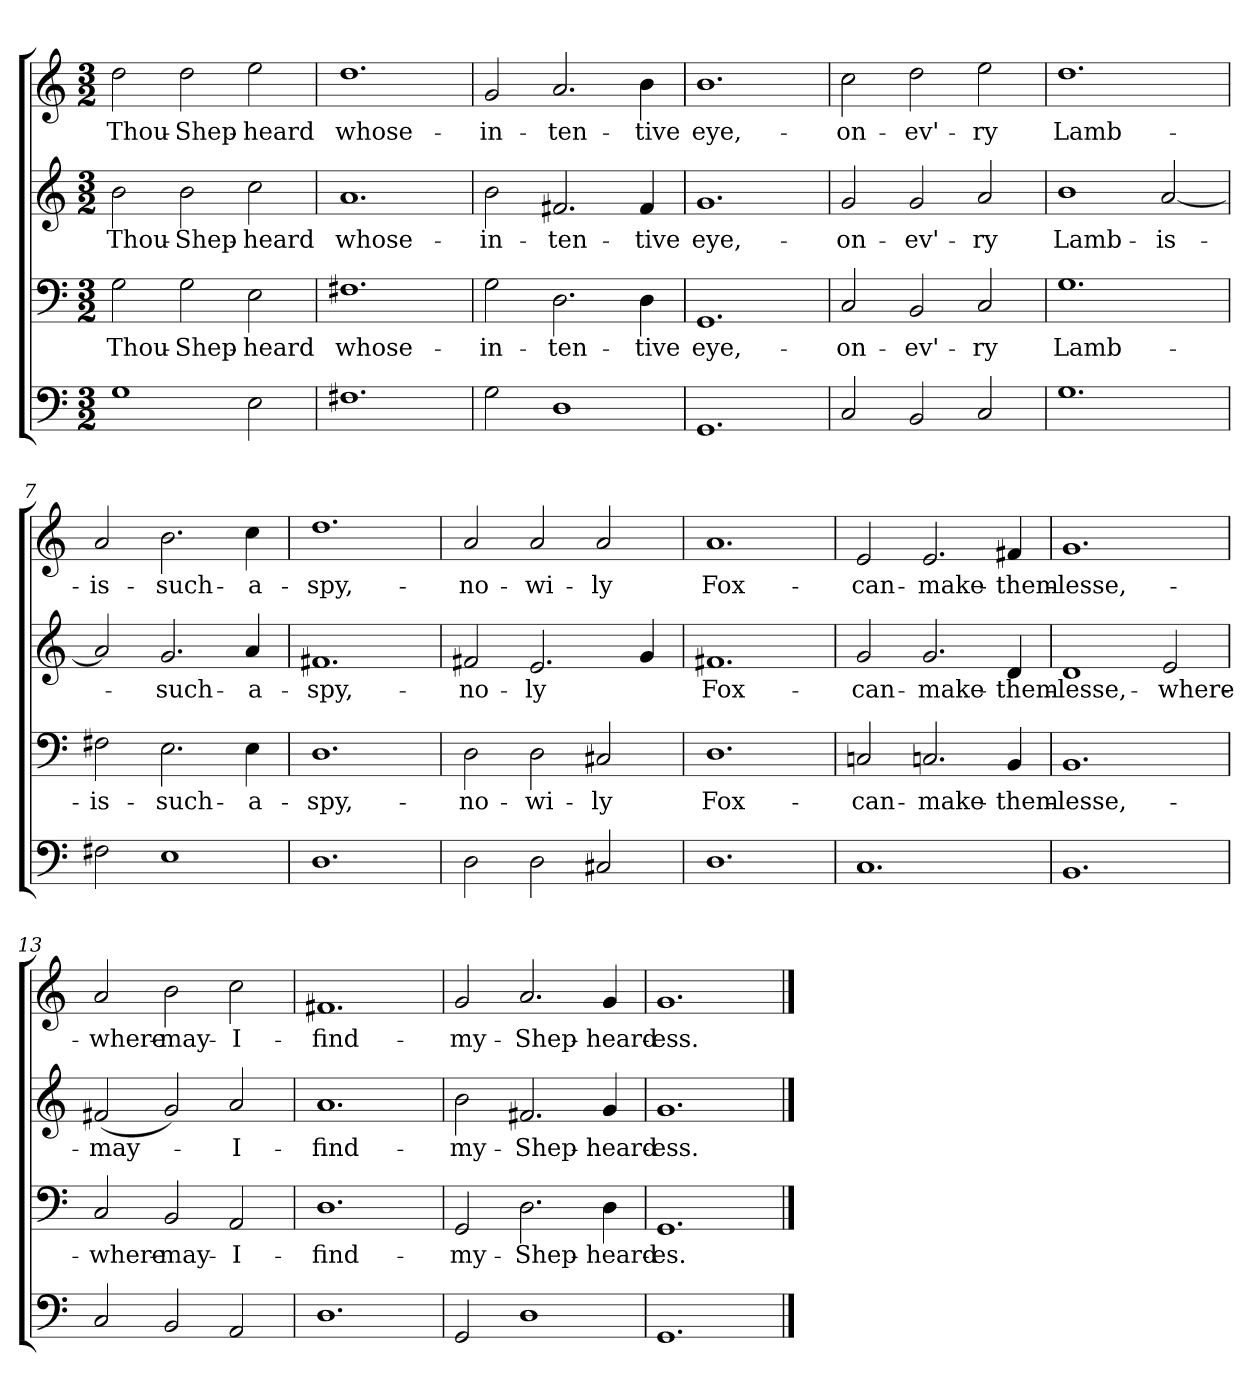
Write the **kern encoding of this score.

**kern	**kern	**text	**kern	**text	**kern	**text
*part4	*part3	*part3	*part2	*part2	*part1	*part1
*staff4	*staff3	*staff3	*staff2	*staff2	*staff1	*staff1
*clefF4	*clefF4	*	*clefG2	*	*clefG2	*
*k[]	*k[]	*	*k[]	*	*k[]	*
*C:	*C:	*	*C:	*	*C:	*
*M3/2	*M3/2	*	*M3/2	*	*M3/2	*
=1	=1	=1	=1	=1	=1	=1
1G\	2G\	Thou-	2b\	Thou-	2dd\	Thou-
.	2G\	Shep-	2b\	Shep-	2dd\	Shep-
2E\	2E\	-heard	2cc\	-heard	2ee\	-heard
=2	=2	=2	=2	=2	=2	=2
1.F#X\	1.F#X\	whose-	1.a/	whose-	1.dd\	whose-
=3	=3	=3	=3	=3	=3	=3
2G\	2G\	in-	2b\	in-	2g/	in-
1D\	2.D\	-ten-	2.f#X/	-ten-	2.a/	-ten-
.	4D\	-tive	4f#/	-tive	4b\	-tive
=4	=4	=4	=4	=4	=4	=4
1.GG/	1.GG/	eye,-	1.g/	eye,-	1.b\	eye,-
=5	=5	=5	=5	=5	=5	=5
2C/	2C/	on-	2g/	on-	2cc\	on-
2BB/	2BB/	ev'-	2g/	ev'-	2dd\	ev'-
2C/	2C/	-ry	2a/	-ry	2ee\	-ry
=6	=6	=6	=6	=6	=6	=6
1.G\	1.G\	Lamb-	1b\	Lamb-	1.dd\	Lamb-
.	.	.	[2a/	is-	.	.
=7	=7	=7	=7	=7	=7	=7
2F#X\	2F#X\	is-	2a/]	.	2a/	is-
1E\	2.E\	such-	2.g/	such-	2.b\	such-
.	4E\	a-	4a/	a-	4cc\	a-
!!LO:LB:g=z
=8	=8	=8	=8	=8	=8	=8
1.D\	1.D\	spy,-	1.f#X/	spy,-	1.dd\	spy,-
=9	=9	=9	=9	=9	=9	=9
2D\	2D\	no-	2f#X/	no-	2a/	no-
2D\	2D\	wi-	2.e/	-ly	2a/	wi-
2C#X/	2C#X/	-ly	.	.	2a/	-ly
.	.	.	4g/	.	.	.
=10	=10	=10	=10	=10	=10	=10
1.D\	1.D\	Fox-	1.f#X/	Fox-	1.a/	Fox-
=11	=11	=11	=11	=11	=11	=11
1.C/	2Cn/	can-	2g/	can-	2e/	can-
.	2.Cn/	make-	2.g/	make-	2.e/	make-
.	4BB/	them-	4d/	them-	4f#X/	them-
=12	=12	=12	=12	=12	=12	=12
1.BB/	1.BB/	lesse,-	1d/	lesse,-	1.g/	lesse,-
.	.	.	2e/	where-	.	.
!!LO:LB:g=z
=13	=13	=13	=13	=13	=13	=13
2C/	2C/	where-	(2f#X/	may-	2a/	where-
2BB/	2BB/	may-	2g/)	.	2b\	may-
2AA/	2AA/	I-	2a/	I-	2cc\	I-
=14	=14	=14	=14	=14	=14	=14
1.D\	1.D\	find-	1.a/	find-	1.f#X/	find-
=15	=15	=15	=15	=15	=15	=15
2GG/	2GG/	my-	2b\	my-	2g/	my-
1D\	2.D\	Shep-	2.f#X/	Shep-	2.a/	Shep-
.	4D\	-heard-	4g/	-heard-	4g/	-heard-
=16	=16	=16	=16	=16	=16	=16
1.GG/	1.GG/	-es.	1.g/	-ess.	1.g/	-ess.
==	==	==	==	==	==	==
*-	*-	*-	*-	*-	*-	*-
